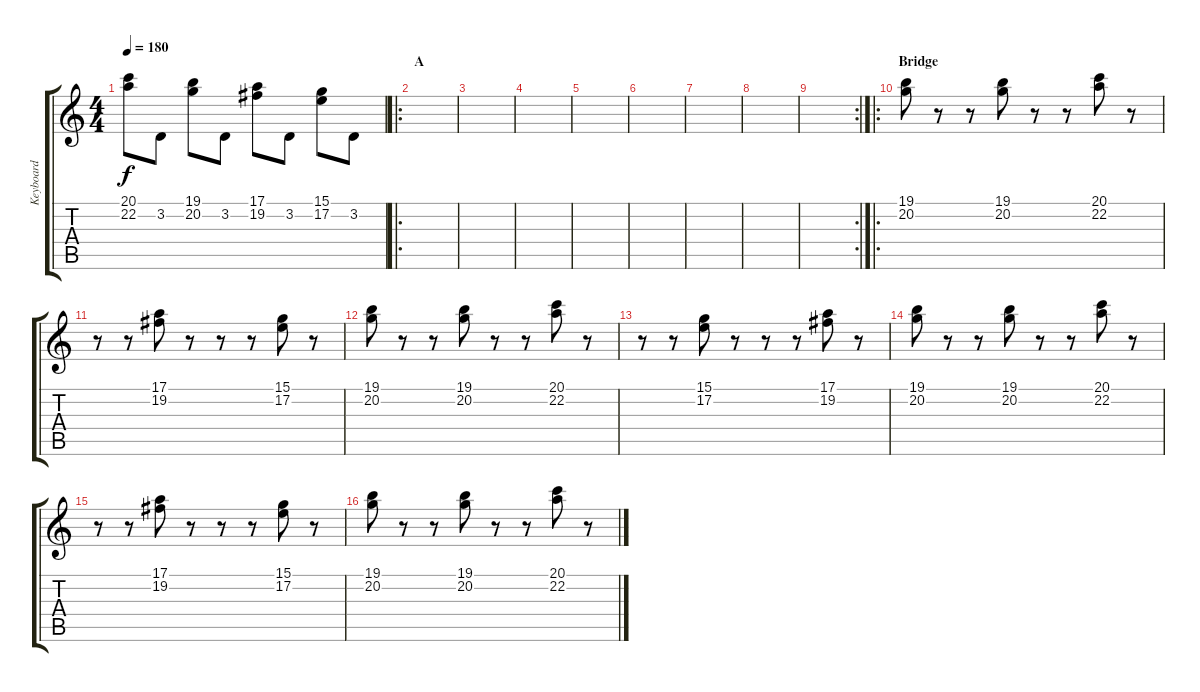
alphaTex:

\track ("Keyboard" "Keyboard") {instrument stringensemble1}
\staff {score tabs}
\tuning (E4 B3 G3 D3 A2 E2) {hide}
\ts (4 4)
\tempo 180
\clef g2
\ks c
(20.1 22.2).8{dy f} 3.2.8 (19.1 20.2).8 3.2.8 (17.1 19.2).8 3.2.8 (15.1 17.2).8 3.2.8 |
\ro
\section ("" "A")
|
|
|
|
|
|
|
\rc 2
|
\ro
\section ("" "Bridge")
(19.1 20.2).8{volume 11} r.8 r.8 (19.1 20.2).8 r.8 r.8 (20.1 22.2).8 r.8 |
r.8 r.8 (17.1 19.2).8 r.8 r.8 r.8 (15.1 17.2).8 r.8 |
(19.1 20.2).8 r.8 r.8 (19.1 20.2).8 r.8 r.8 (20.1 22.2).8 r.8 |
r.8 r.8 (15.1 17.2).8 r.8 r.8 r.8 (17.1 19.2).8 r.8 |
(19.1 20.2).8 r.8 r.8 (19.1 20.2).8 r.8 r.8 (20.1 22.2).8 r.8 |
r.8 r.8 (17.1 19.2).8 r.8 r.8 r.8 (15.1 17.2).8 r.8 |
(19.1 20.2).8 r.8 r.8 (19.1 20.2).8 r.8 r.8 (20.1 22.2).8 r.8
